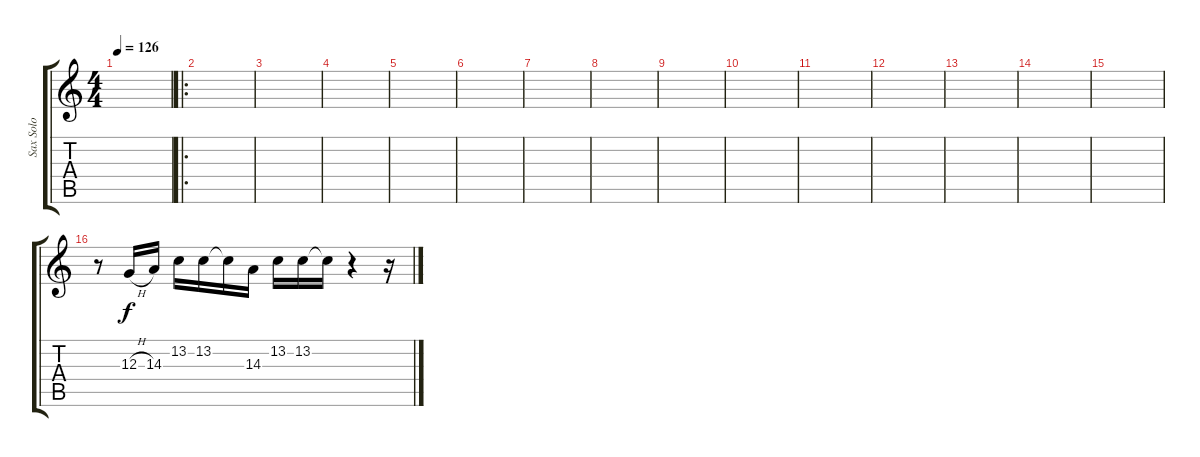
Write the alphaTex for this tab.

\track ("Sax Solo  :)" "Sax Solo  ") {instrument baritonesax}
\staff {score tabs}
\tuning (E4 B3 G3 D3 A2 E2) {hide}
\ts (4 4)
\tempo 126
\clef g2
\ks c
|
\ro
|
|
|
|
|
|
|
|
|
|
|
|
|
|
r.8 12.3{h}.16 14.3.16 13.2.16 13.2.16 13.2{t}.16 14.3.16 13.2.16 13.2.16 13.2{t}.16 r.4 r.16
